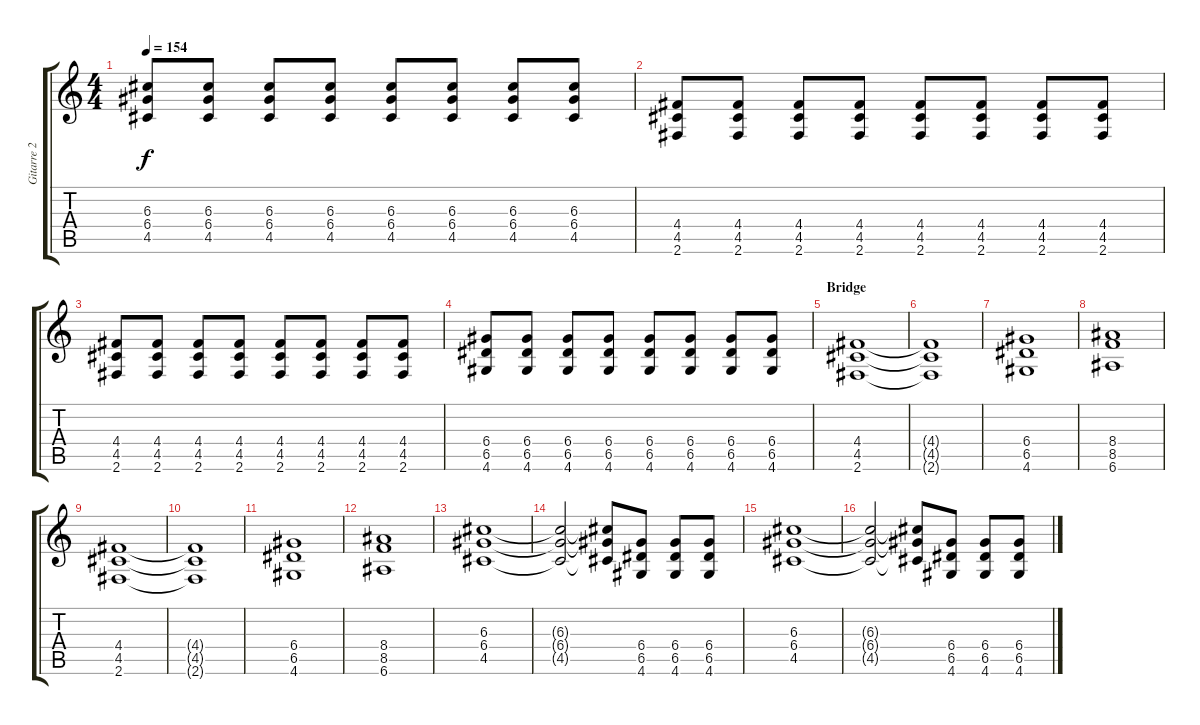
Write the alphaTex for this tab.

\track ("Gitarre 2" "Gitarre 2") {instrument distortionguitar}
\staff {score tabs}
\tuning (E4 B3 G3 D3 A2 E2) {hide}
\ts (4 4)
\tempo 154
\clef g2
\ks c
(6.3 6.4 4.5).8{dy f} (6.3 6.4 4.5).8 (6.3 6.4 4.5).8 (6.3 6.4 4.5).8 (6.3 6.4 4.5).8 (6.3 6.4 4.5).8 (6.3 6.4 4.5).8 (6.3 6.4 4.5).8 |
(4.4 4.5 2.6).8 (4.4 4.5 2.6).8 (4.4 4.5 2.6).8 (4.4 4.5 2.6).8 (4.4 4.5 2.6).8 (4.4 4.5 2.6).8 (4.4 4.5 2.6).8 (4.4 4.5 2.6).8 |
(4.4 4.5 2.6).8 (4.4 4.5 2.6).8 (4.4 4.5 2.6).8 (4.4 4.5 2.6).8 (4.4 4.5 2.6).8 (4.4 4.5 2.6).8 (4.4 4.5 2.6).8 (4.4 4.5 2.6).8 |
(6.4 6.5 4.6).8 (6.4 6.5 4.6).8 (6.4 6.5 4.6).8 (6.4 6.5 4.6).8 (6.4 6.5 4.6).8 (6.4 6.5 4.6).8 (6.4 6.5 4.6).8 (6.4 6.5 4.6).8 |
\section ("" "Bridge")
(4.4 4.5 2.6).1 |
(4.4{t} 4.5{t} 2.6{t}).1 |
(6.4 6.5 4.6).1 |
(8.4 8.5 6.6).1 |
(4.4 4.5 2.6).1 |
(4.4{t} 4.5{t} 2.6{t}).1 |
(6.4 6.5 4.6).1 |
(8.4 8.5 6.6).1 |
(6.3 6.4 4.5).1 |
(6.3{t} 6.4{t} 4.5{t}).2 (6.3{t} 6.4{t} 4.5{t}).8 (6.4 6.5 4.6).8 (6.4 6.5 4.6).8 (6.4 6.5 4.6).8 |
(6.3 6.4 4.5).1 |
(6.3{t} 6.4{t} 4.5{t}).2 (6.3{t} 6.4{t} 4.5{t}).8 (6.4 6.5 4.6).8 (6.4 6.5 4.6).8 (6.4 6.5 4.6).8
